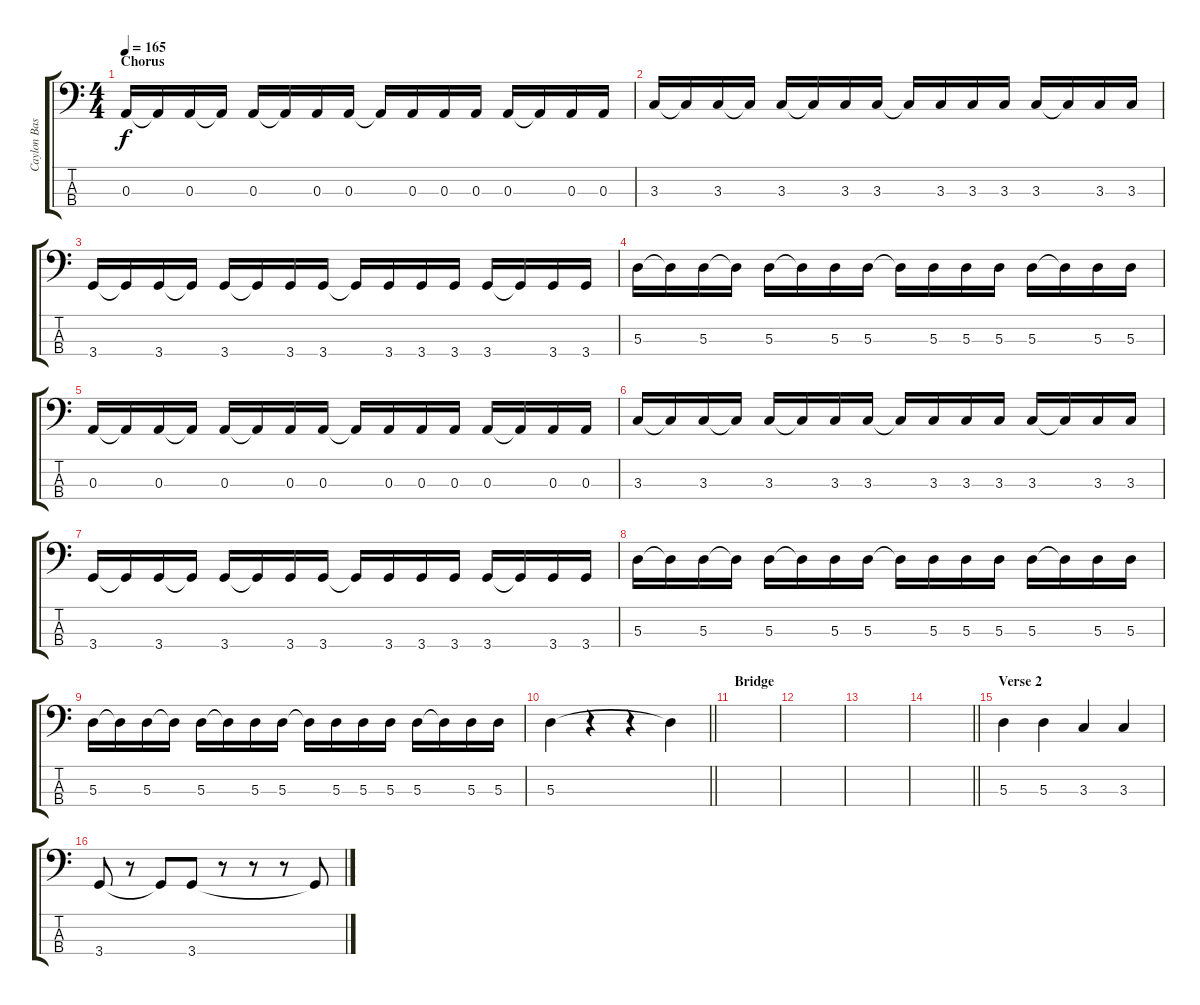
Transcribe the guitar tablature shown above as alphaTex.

\track ("Caylon Bass" "Caylon Bas") {instrument electricbassfinger}
\staff {score tabs}
\tuning (G2 D2 A1 E1) {hide}
\ts (4 4)
\section ("" "Chorus")
\tempo 165
\clef f4
\ks c
0.3.16{dy f} 0.3{t}.16 0.3.16 0.3{t}.16 0.3.16 0.3{t}.16 0.3.16 0.3.16 0.3{t}.16 0.3.16 0.3.16 0.3.16 0.3.16 0.3{t}.16 0.3.16 0.3.16 |
3.3.16 3.3{t}.16 3.3.16 3.3{t}.16 3.3.16 3.3{t}.16 3.3.16 3.3.16 3.3{t}.16 3.3.16 3.3.16 3.3.16 3.3.16 3.3{t}.16 3.3.16 3.3.16 |
3.4.16 3.4{t}.16 3.4.16 3.4{t}.16 3.4.16 3.4{t}.16 3.4.16 3.4.16 3.4{t}.16 3.4.16 3.4.16 3.4.16 3.4.16 3.4{t}.16 3.4.16 3.4.16 |
5.3.16 5.3{t}.16 5.3.16 5.3{t}.16 5.3.16 5.3{t}.16 5.3.16 5.3.16 5.3{t}.16 5.3.16 5.3.16 5.3.16 5.3.16 5.3{t}.16 5.3.16 5.3.16 |
0.3.16 0.3{t}.16 0.3.16 0.3{t}.16 0.3.16 0.3{t}.16 0.3.16 0.3.16 0.3{t}.16 0.3.16 0.3.16 0.3.16 0.3.16 0.3{t}.16 0.3.16 0.3.16 |
3.3.16 3.3{t}.16 3.3.16 3.3{t}.16 3.3.16 3.3{t}.16 3.3.16 3.3.16 3.3{t}.16 3.3.16 3.3.16 3.3.16 3.3.16 3.3{t}.16 3.3.16 3.3.16 |
3.4.16 3.4{t}.16 3.4.16 3.4{t}.16 3.4.16 3.4{t}.16 3.4.16 3.4.16 3.4{t}.16 3.4.16 3.4.16 3.4.16 3.4.16 3.4{t}.16 3.4.16 3.4.16 |
5.3.16 5.3{t}.16 5.3.16 5.3{t}.16 5.3.16 5.3{t}.16 5.3.16 5.3.16 5.3{t}.16 5.3.16 5.3.16 5.3.16 5.3.16 5.3{t}.16 5.3.16 5.3.16 |
5.3.16 5.3{t}.16 5.3.16 5.3{t}.16 5.3.16 5.3{t}.16 5.3.16 5.3.16 5.3{t}.16 5.3.16 5.3.16 5.3.16 5.3.16 5.3{t}.16 5.3.16 5.3.16 |
\barLineRight lightlight
5.3.4 r.4 r.4 5.3{t}.4 |
\section ("" "Bridge")
|
|
|
\barLineRight lightlight
|
\section ("" "Verse 2")
5.3.4 5.3.4 3.3.4 3.3.4 |
3.4.8 r.8 3.4{t}.8 3.4.8 r.8 r.8 r.8 3.4{t}.8
